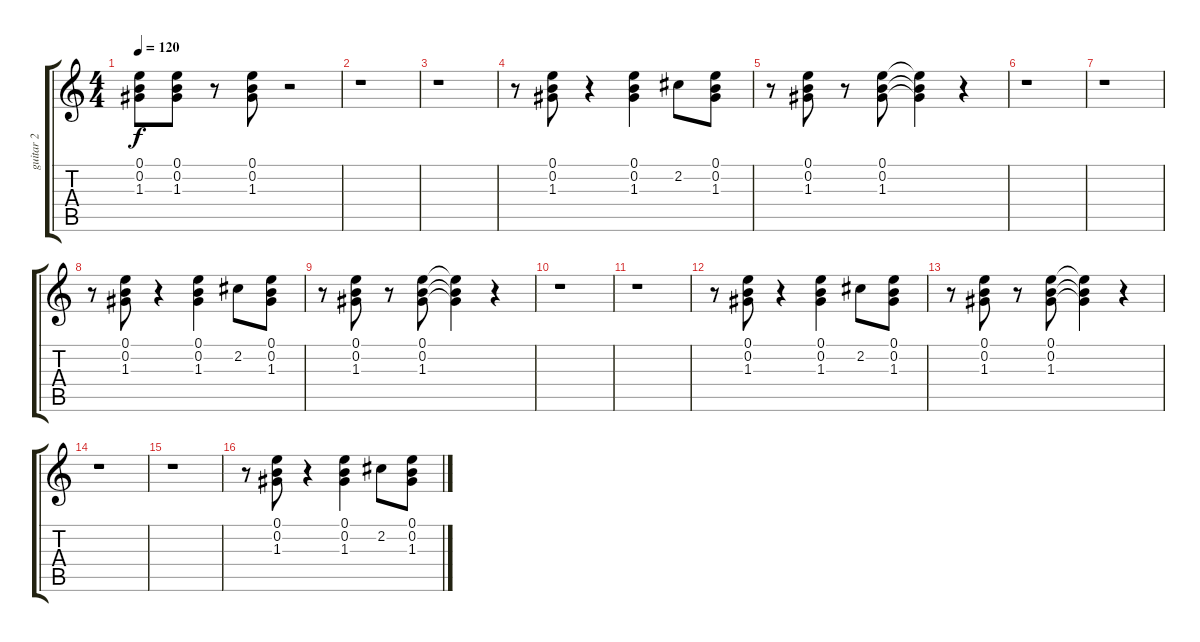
\track ("guitar 2" "guitar 2") {instrument distortionguitar}
\staff {score tabs}
\tuning (E4 B3 G3 D3 A2 E2) {hide}
\ts (4 4)
\tempo 120
\clef g2
\ks c
(0.1 0.2 1.3).8{dy f} (0.1 0.2 1.3).8 r.8 (0.1 0.2 1.3).8 r.2 |
r.1 |
r.1 |
r.8 (0.1 0.2 1.3).8 r.4 (0.1 0.2 1.3).4 2.2.8 (0.1 0.2 1.3).8 |
r.8 (0.1 0.2 1.3).8 r.8 (0.1 0.2 1.3).8 (0.1{t} 0.2{t} 1.3{t}).4 r.4 |
r.1 |
r.1 |
r.8 (0.1 0.2 1.3).8 r.4 (0.1 0.2 1.3).4 2.2.8 (0.1 0.2 1.3).8 |
r.8 (0.1 0.2 1.3).8 r.8 (0.1 0.2 1.3).8 (0.1{t} 0.2{t} 1.3{t}).4 r.4 |
r.1 |
r.1 |
r.8 (0.1 0.2 1.3).8 r.4 (0.1 0.2 1.3).4 2.2.8 (0.1 0.2 1.3).8 |
r.8 (0.1 0.2 1.3).8 r.8 (0.1 0.2 1.3).8 (0.1{t} 0.2{t} 1.3{t}).4 r.4 |
r.1 |
r.1 |
r.8 (0.1 0.2 1.3).8 r.4 (0.1 0.2 1.3).4 2.2.8 (0.1 0.2 1.3).8
